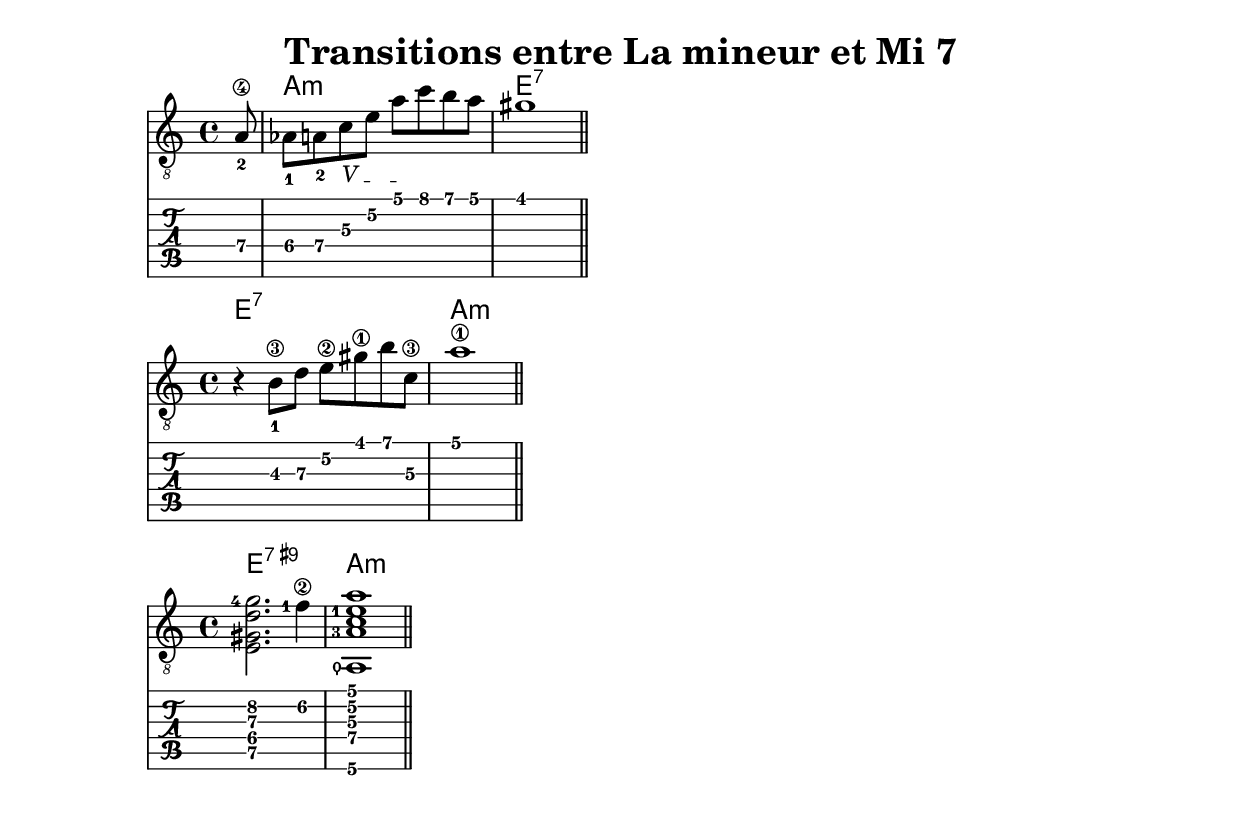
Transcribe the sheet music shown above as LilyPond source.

\version "2.18.2"

\header {
  title = "Transitions entre La mineur et Mi 7"
}

% \include "barred.ily"

firstChordNames = \chords {
    \partial 8
    s8 |
    a1:m |
    e1:7
}

firstMelody = {
  \partial 8
  \set TabStaff.restrainOpenStrings = ##t
  \set TabStaff.minimumFret = #4
  a8_2\4 |
  aes8_1 a_2
  % \bbarre #"V" { c' e' a' }
  \textSpannerDown
  \override TextSpanner.bound-details.left.text = #"V "
  c'\startTextSpan e' a'\stopTextSpan
  c'' b' a' |
  gis'1 \bar "||"
}

\score {
  <<
    \firstChordNames
    \new Staff {
      \clef "treble_8"
      \firstMelody
    }
    \new TabStaff {
      \firstMelody
    }
  >>
}

secondChordNames = \chords {
  e1:7 |
  a1:m
}

secondMelody = {
  \set TabStaff.minimumFret = #4
  r4 b8_1\3 d' e'\2 gis'\1 b' c'\3 |
  a'1\1 \bar "||"
}

\score {
  <<
    \secondChordNames
    \new Staff {
      \clef "treble_8"
      \secondMelody
    }
    \new TabStaff {
      \secondMelody
    }
  >>
}

thirdChordNames = \chords {
  e1:9+ |
  a1:m
}

thirdMelody = {
  \set fingeringOrientations = #'(left)
  \set TabStaff.restrainOpenStrings = ##t
  \set TabStaff.minimumFret = #5
  <e gis d' g'-4>2. <f'-1\2>4 |
  <a,-\thumb a-3 c' e'-1 a'>1 \bar "||"
}

\score {
  <<
    \thirdChordNames
    \new Staff {
      \clef "treble_8"
      \thirdMelody
    }
    \new TabStaff {
      \thirdMelody
    }
  >>
}
